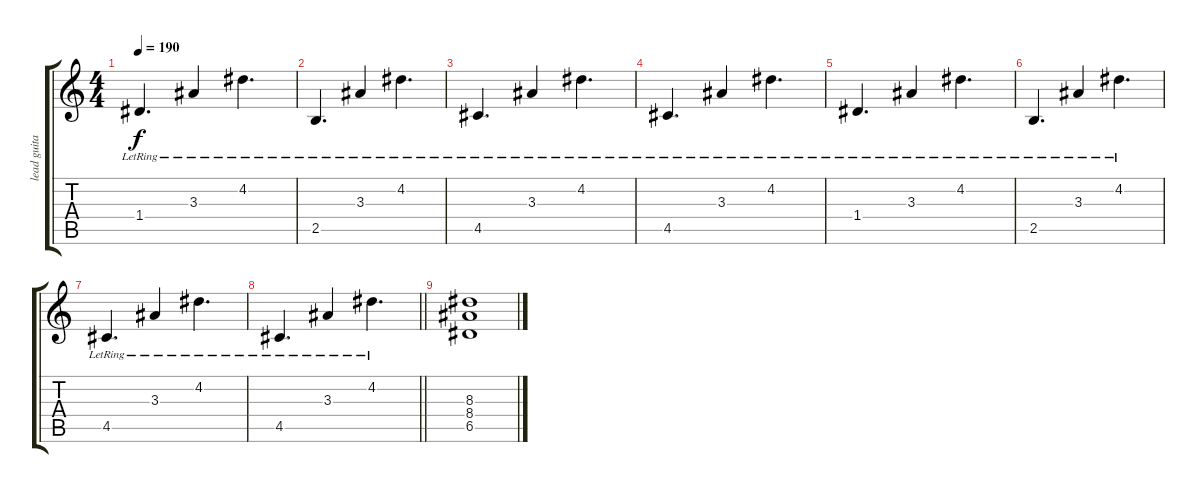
\track ("lead guitar" "lead guita") {instrument overdrivenguitar}
\staff {score tabs}
\tuning (E4 B3 G3 D3 A2 D2) {hide}
\ts (4 4)
\tempo 190
\clef g2
\ks c
1.4{lr}.4{d dy f} 3.3{lr}.4 4.2{lr}.4{d} |
2.5{lr}.4{d} 3.3{lr}.4 4.2{lr}.4{d} |
4.5{lr}.4{d} 3.3{lr}.4 4.2{lr}.4{d} |
4.5{lr}.4{d} 3.3{lr}.4 4.2{lr}.4{d} |
1.4{lr}.4{d} 3.3{lr}.4 4.2{lr}.4{d} |
2.5{lr}.4{d} 3.3{lr}.4 4.2{lr}.4{d} |
4.5{lr}.4{d} 3.3{lr}.4 4.2{lr}.4{d} |
\barLineRight lightlight
4.5{lr}.4{d} 3.3{lr}.4 4.2{lr}.4{d} |
(8.3 8.4 6.5).1
